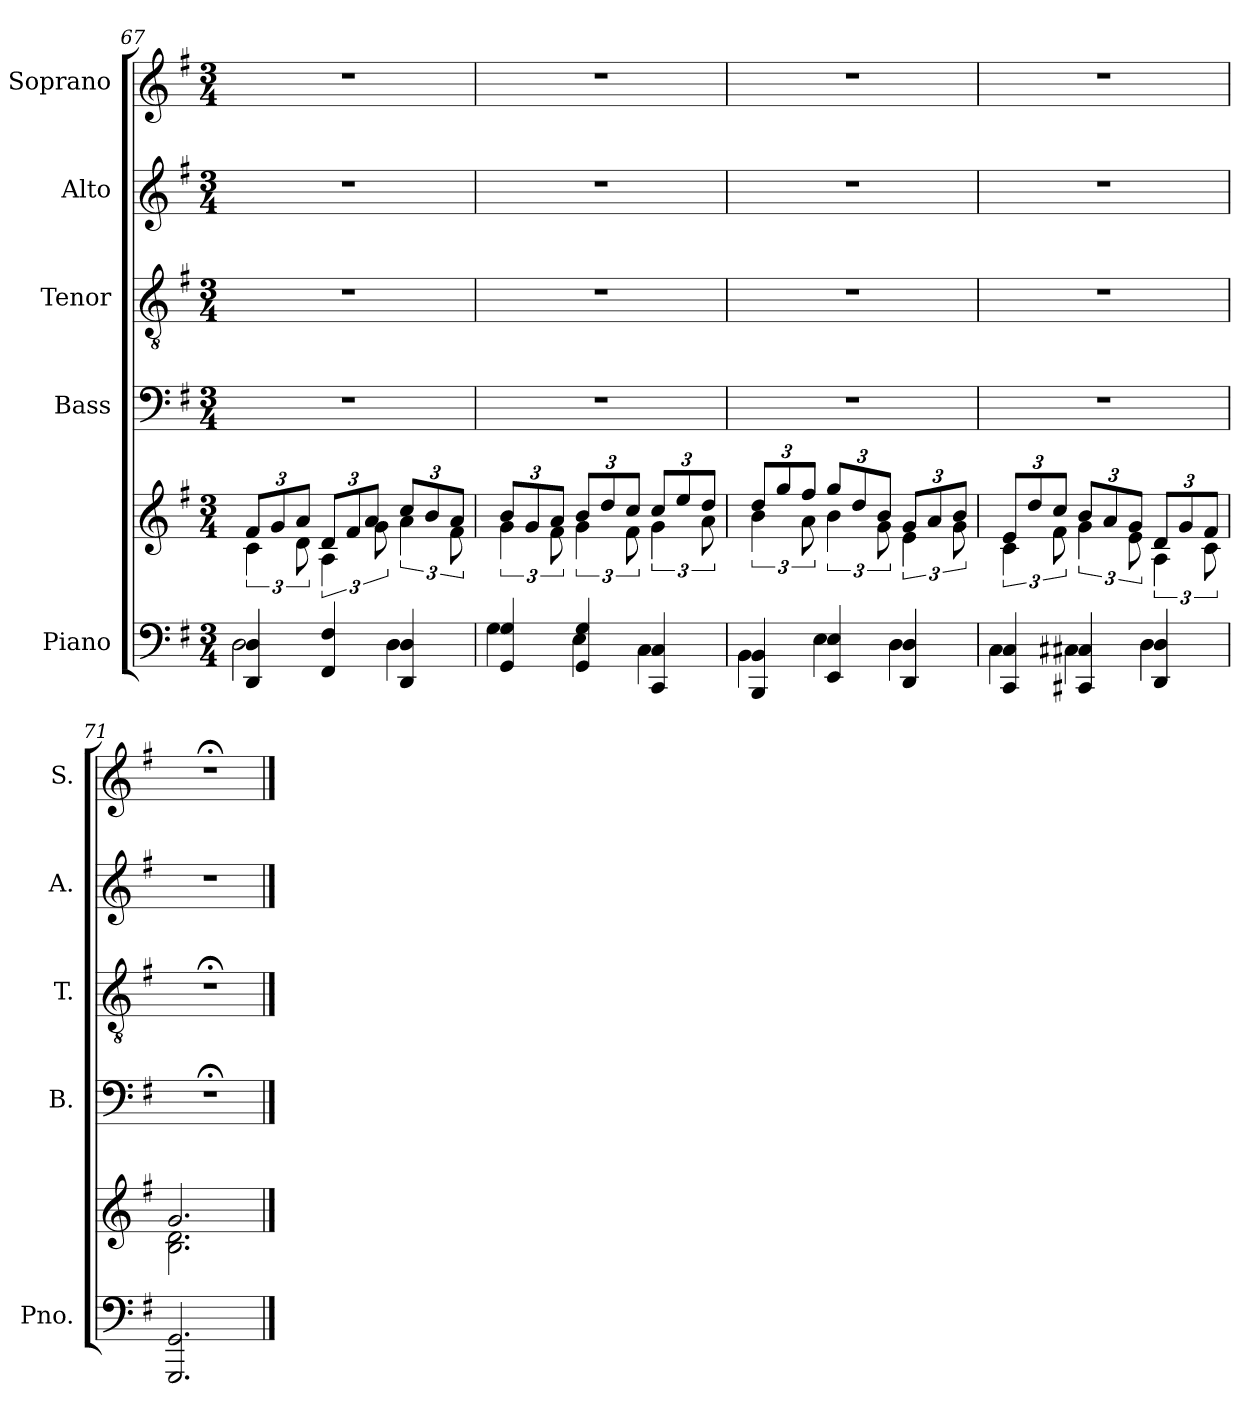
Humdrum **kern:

**kern	**kern	**kern	**kern	**kern	**kern
*part5	*part5	*part4	*part3	*part2	*part1
*staff6	*staff5	*staff4	*staff3	*staff2	*staff1
*I"Piano	*	*I"Bass	*I"Tenor	*I"Alto	*I"Soprano
*I'Pno.	*	*I'B.	*I'T.	*I'A.	*I'S.
*clefF4	*clefG2	*clefF4	*clefGv2	*clefG2	*clefG2
*k[f#]	*k[f#]	*k[f#]	*k[f#]	*k[f#]	*k[f#]
*G:	*G:	*G:	*G:	*G:	*G:
*M3/4	*M3/4	*M3/4	*M3/4	*M3/4	*M3/4
=67	=67	=67	=67	=67	=67
*^	*^	*	*	*	*
*	*	*	*Xbrackettup	*	*	*	*
4DD/ 4D/	2D\	6c\	12f#/L	2.r	2.r	2.r	2.r
.	.	.	12g/	.	.	.	.
.	.	12d\	12a/J	.	.	.	.
*	*	*brackettup	*Xbrackettup	*	*	*	*
4FF#/ 4F#/	.	6A\	12d/L	.	.	.	.
.	.	.	12f#/	.	.	.	.
.	.	12g\	12a/J	.	.	.	.
*	*	*brackettup	*Xbrackettup	*	*	*	*
4DD/ 4D/	4D\	6a\	12cc/L	.	.	.	.
.	.	.	12b/	.	.	.	.
.	.	12f#\	12a/J	.	.	.	.
=68	=68	=68	=68	=68	=68	=68	=68
*	*	*brackettup	*Xbrackettup	*	*	*	*
4GG/ 4G/	4G\	6g\	12b/L	2.r	2.r	2.r	2.r
.	.	.	12g/	.	.	.	.
.	.	12f#\	12a/J	.	.	.	.
*	*	*brackettup	*Xbrackettup	*	*	*	*
4GG/ 4G/	4E\	6g\	12b/L	.	.	.	.
.	.	.	12dd/	.	.	.	.
.	.	12f#\	12cc/J	.	.	.	.
*	*	*brackettup	*Xbrackettup	*	*	*	*
4CC/ 4C/	4C\	6g\	12cc/L	.	.	.	.
.	.	.	12ee/	.	.	.	.
.	.	12a\	12dd/J	.	.	.	.
=69	=69	=69	=69	=69	=69	=69	=69
*	*	*brackettup	*Xbrackettup	*	*	*	*
4BBB/ 4BB/	4BB\	6b\	12dd/L	2.r	2.r	2.r	2.r
.	.	.	12gg/	.	.	.	.
.	.	12a\	12ff#/J	.	.	.	.
*	*	*brackettup	*Xbrackettup	*	*	*	*
4EE/ 4E/	4E\	6b\	12gg/L	.	.	.	.
.	.	.	12dd/	.	.	.	.
.	.	12g\	12b/J	.	.	.	.
*	*	*brackettup	*Xbrackettup	*	*	*	*
4DD/ 4D/	4D\	6e\	12g/L	.	.	.	.
.	.	.	12a/	.	.	.	.
.	.	12g\	12b/J	.	.	.	.
=70	=70	=70	=70	=70	=70	=70	=70
*	*	*brackettup	*Xbrackettup	*	*	*	*
4CC/ 4C/	4C\	6c\	12e/L	2.r	2.r	2.r	2.r
.	.	.	12dd/	.	.	.	.
.	.	12f#\	12cc/J	.	.	.	.
*	*	*brackettup	*Xbrackettup	*	*	*	*
4CC#X/ 4C#X/	4C#\	6g\	12b/L	.	.	.	.
.	.	.	12a/	.	.	.	.
.	.	12e\	12g/J	.	.	.	.
*	*	*brackettup	*Xbrackettup	*	*	*	*
4DD/ 4D/	4D\	6A\	12d/L	.	.	.	.
.	.	.	12g/	.	.	.	.
.	.	12c\	12f#/J	.	.	.	.
*v	*v	*	*	*	*	*	*
=71	=71	=71	=71	=71	=71	=71
2.GGG/ 2.GG/	2.B\ 2.d\	2.g/	2.r;<	2.r;<	2.r	2.r;<
*	*v	*v	*	*	*	*
==	==	==	==	==	==
*-	*-	*-	*-	*-	*-
